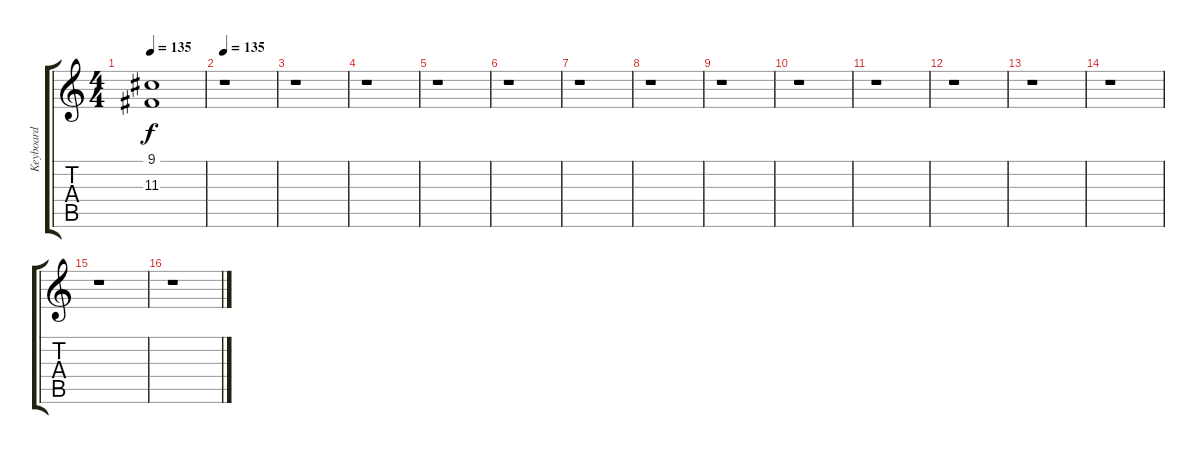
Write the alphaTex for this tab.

\track ("Keyboard" "Keyboard") {instrument stringensemble1}
\staff {score tabs}
\tuning (E4 B3 G3 D3 A2 E2) {hide}
\ts (4 4)
\tempo 135
\clef g2
\ks c
(9.1{t} 11.3{t}).1{dy f} |
\tempo 135
r.1 |
r.1 |
r.1 |
r.1 |
r.1 |
r.1 |
r.1 |
r.1 |
r.1 |
r.1 |
r.1 |
r.1 |
r.1 |
r.1 |
r.1
